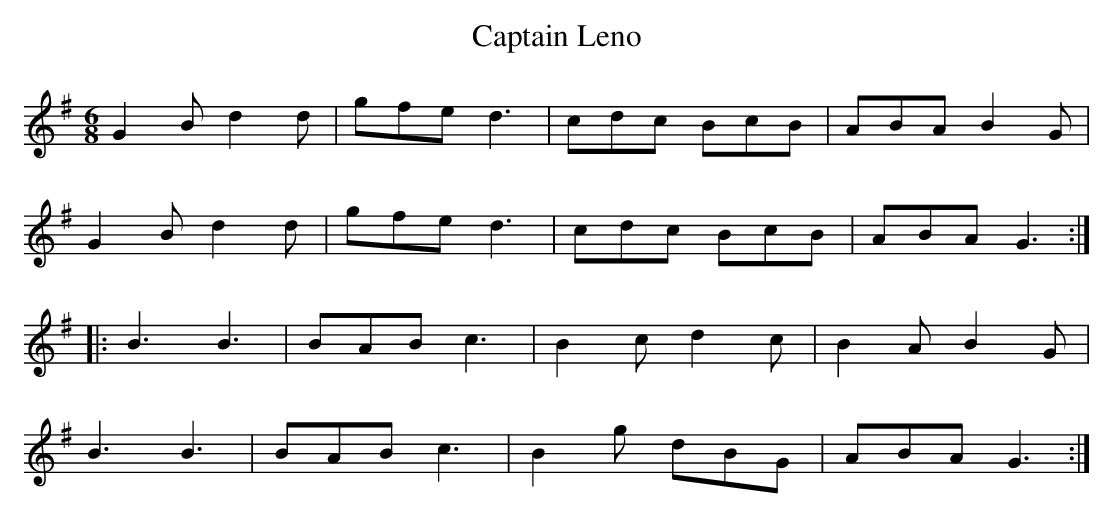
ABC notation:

X:1
T:Captain Leno
M:6/8
L:1/8
K:G
G2 B d2 d | gfe d3 | cdc BcB | ABA B2 G |
G2 B d2 d | gfe d3 | cdc BcB | ABA G3 ::
B3 B3 | BAB c3 | B2 c d2 c | B2 A B2 G |
B3 B3 | BAB c3 | B2 g dBG | ABA G3 :|
